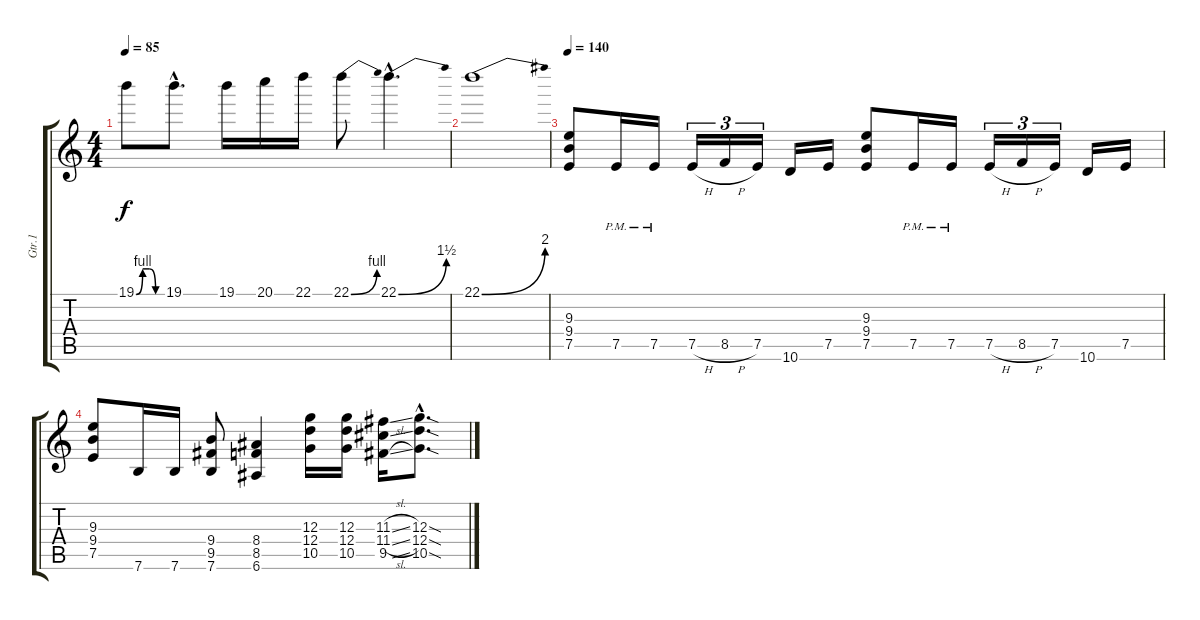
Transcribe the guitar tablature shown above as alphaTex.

\track ("Gtr.1" "Gtr.1") {instrument distortionguitar}
\staff {score tabs}
\tuning (E4 B3 G3 D3 A2 E2) {hide}
\ts (4 4)
\tempo 85
\clef g2
\ks c
19.1{be (custom 0 0 15 4 30 4 45 0 60 0)}.8{dy f} 19.1{hac}.8{d} 19.1.16 20.1.16 22.1.16 22.1{be (bend 0 0 60 4)}.8 22.1{be (bend 0 0 60 6) hac}.4{d} |
22.1{be (bend 0 0 60 8)}.1 |
\tempo 140
(9.3 9.4 7.5).8 7.5{pm}.16 7.5{pm}.16 7.5{h}.16{tu (3 2)} 8.5{h}.16{tu (3 2)} 7.5.16{tu (3 2)} 10.6.16 7.5.16 (9.3 9.4 7.5).8 7.5{pm}.16 7.5{pm}.16 7.5{h}.16{tu (3 2)} 8.5{h}.16{tu (3 2)} 7.5.16{tu (3 2)} 10.6.16 7.5.16 |
(9.3 9.4 7.5).8 7.6.16 7.6.16 (9.4 9.5 7.6).8 (8.4 8.5 6.6).4 (12.3 12.4 10.5).16 (12.3 12.4 10.5).16 (11.3{sl} 11.4{sl} 9.5{sl}).16 (12.3{sod hac} 12.4{sod hac} 10.5{sod hac}).8{d}
